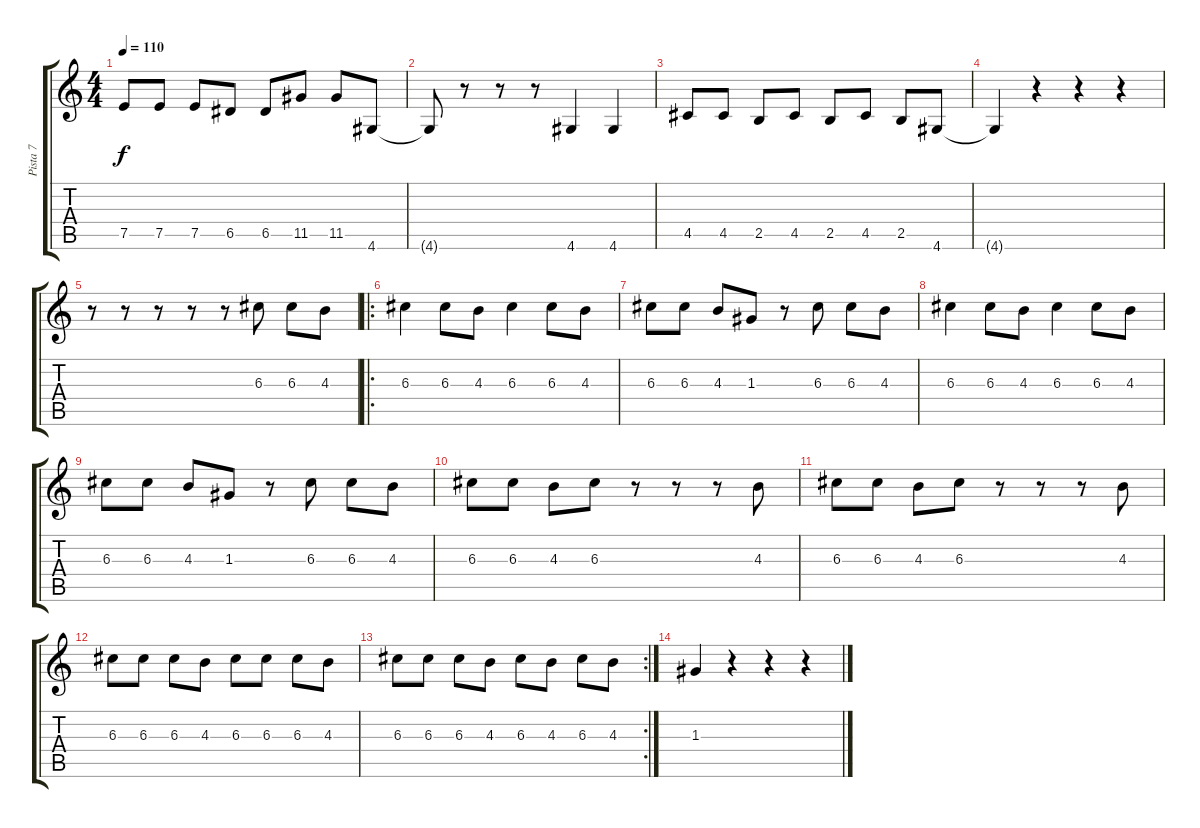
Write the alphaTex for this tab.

\track ("Pista 7" "Pista 7") {instrument acousticguitarsteel}
\staff {score tabs}
\tuning (E4 B3 G3 D3 A2 E2) {hide}
\ts (4 4)
\tempo 110
\clef g2
\ks c
7.5.8{dy f} 7.5.8 7.5.8 6.5.8 6.5.8 11.5.8 11.5.8 4.6.8 |
4.6{t}.8 r.8 r.8 r.8 4.6.4 4.6.4 |
4.5.8 4.5.8 2.5.8 4.5.8 2.5.8 4.5.8 2.5.8 4.6.8 |
4.6{t}.4 r.4 r.4 r.4 |
r.8 r.8 r.8 r.8 r.8 6.3.8 6.3.8 4.3.8 |
\ro
6.3.4 6.3.8 4.3.8 6.3.4 6.3.8 4.3.8 |
6.3.8 6.3.8 4.3.8 1.3.8 r.8 6.3.8 6.3.8 4.3.8 |
6.3.4 6.3.8 4.3.8 6.3.4 6.3.8 4.3.8 |
6.3.8 6.3.8 4.3.8 1.3.8 r.8 6.3.8 6.3.8 4.3.8 |
6.3.8 6.3.8 4.3.8 6.3.8 r.8 r.8 r.8 4.3.8 |
6.3.8 6.3.8 4.3.8 6.3.8 r.8 r.8 r.8 4.3.8 |
6.3.8 6.3.8 6.3.8 4.3.8 6.3.8 6.3.8 6.3.8 4.3.8 |
\rc 2
6.3.8 6.3.8 6.3.8 4.3.8 6.3.8 4.3.8 6.3.8 4.3.8 |
1.3.4 r.4 r.4 r.4
